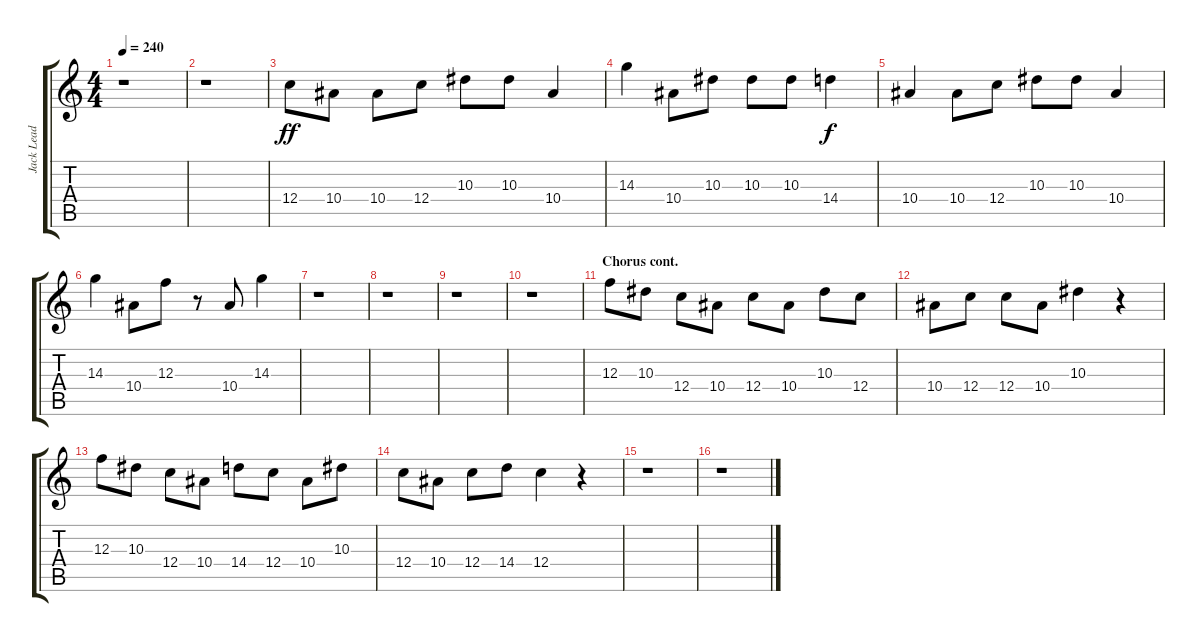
\track ("Jack Lead" "Jack Lead") {instrument overdrivenguitar}
\staff {score tabs}
\tuning (D4 A3 F3 C3 G2 C2) {hide}
\ts (4 4)
\tempo 240
\clef g2
\ks aminor
r.1{dy ff} |
r.1 |
12.4.8 10.4.8 10.4.8 12.4.8 10.3.8 10.3.8 10.4.4 |
14.3.4 10.4.8 10.3.8 10.3.8 10.3.8 14.4.4{dy f} |
10.4.4 10.4.8 12.4.8 10.3.8 10.3.8 10.4.4 |
14.3.4 10.4.8 12.3.8 r.8 10.4.8 14.3.4 |
r.1 |
r.1 |
r.1 |
r.1 |
\section ("" "Chorus cont.")
12.3.8 10.3.8 12.4.8 10.4.8 12.4.8 10.4.8 10.3.8 12.4.8 |
10.4.8 12.4.8 12.4.8 10.4.8 10.3.4 r.4 |
12.3.8 10.3.8 12.4.8 10.4.8 14.4.8 12.4.8 10.4.8 10.3.8 |
12.4.8 10.4.8 12.4.8 14.4.8 12.4.4 r.4 |
r.1 |
r.1
